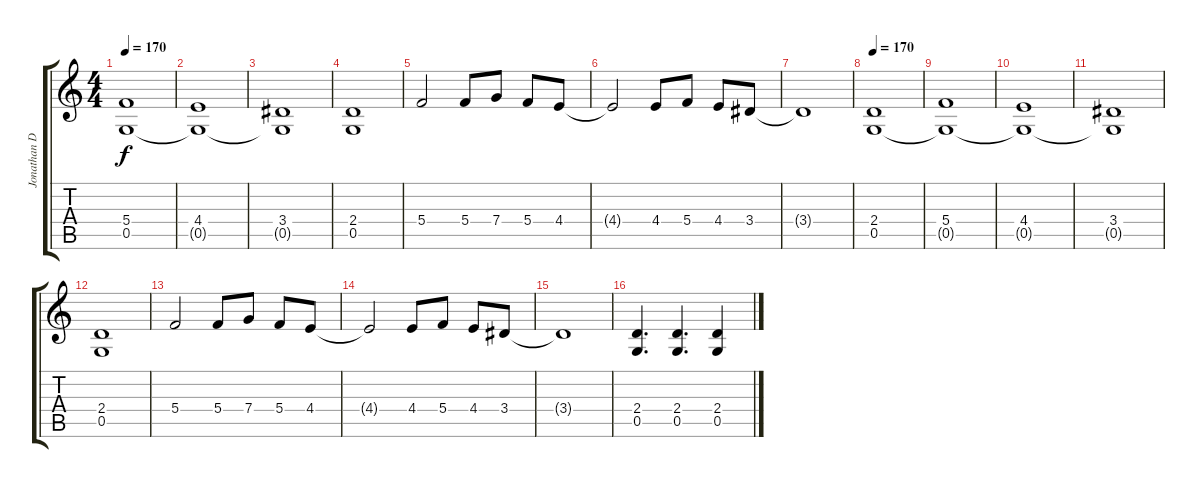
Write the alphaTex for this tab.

\track ("Jonathan Donias" "Jonathan D") {instrument distortionguitar}
\staff {score tabs}
\tuning (D4 A3 F3 C3 G2 C2) {hide}
\ts (4 4)
\tempo 170
\clef g2
\ks c
(5.4 0.5{t}).1{dy f} |
(4.4 0.5{t}).1 |
(3.4 0.5{t}).1 |
(2.4 0.5).1 |
5.4.2 5.4.8 7.4.8 5.4.8 4.4.8 |
4.4{t}.2 4.4.8 5.4.8 4.4.8 3.4.8 |
3.4{t}.1 |
\tempo 170
(2.4 0.5).1 |
(5.4 0.5{t}).1 |
(4.4 0.5{t}).1 |
(3.4 0.5{t}).1 |
(2.4 0.5).1 |
5.4.2 5.4.8 7.4.8 5.4.8 4.4.8 |
4.4{t}.2 4.4.8 5.4.8 4.4.8 3.4.8 |
3.4{t}.1 |
(2.4 0.5).4{d} (2.4 0.5).4{d} (2.4 0.5).4
